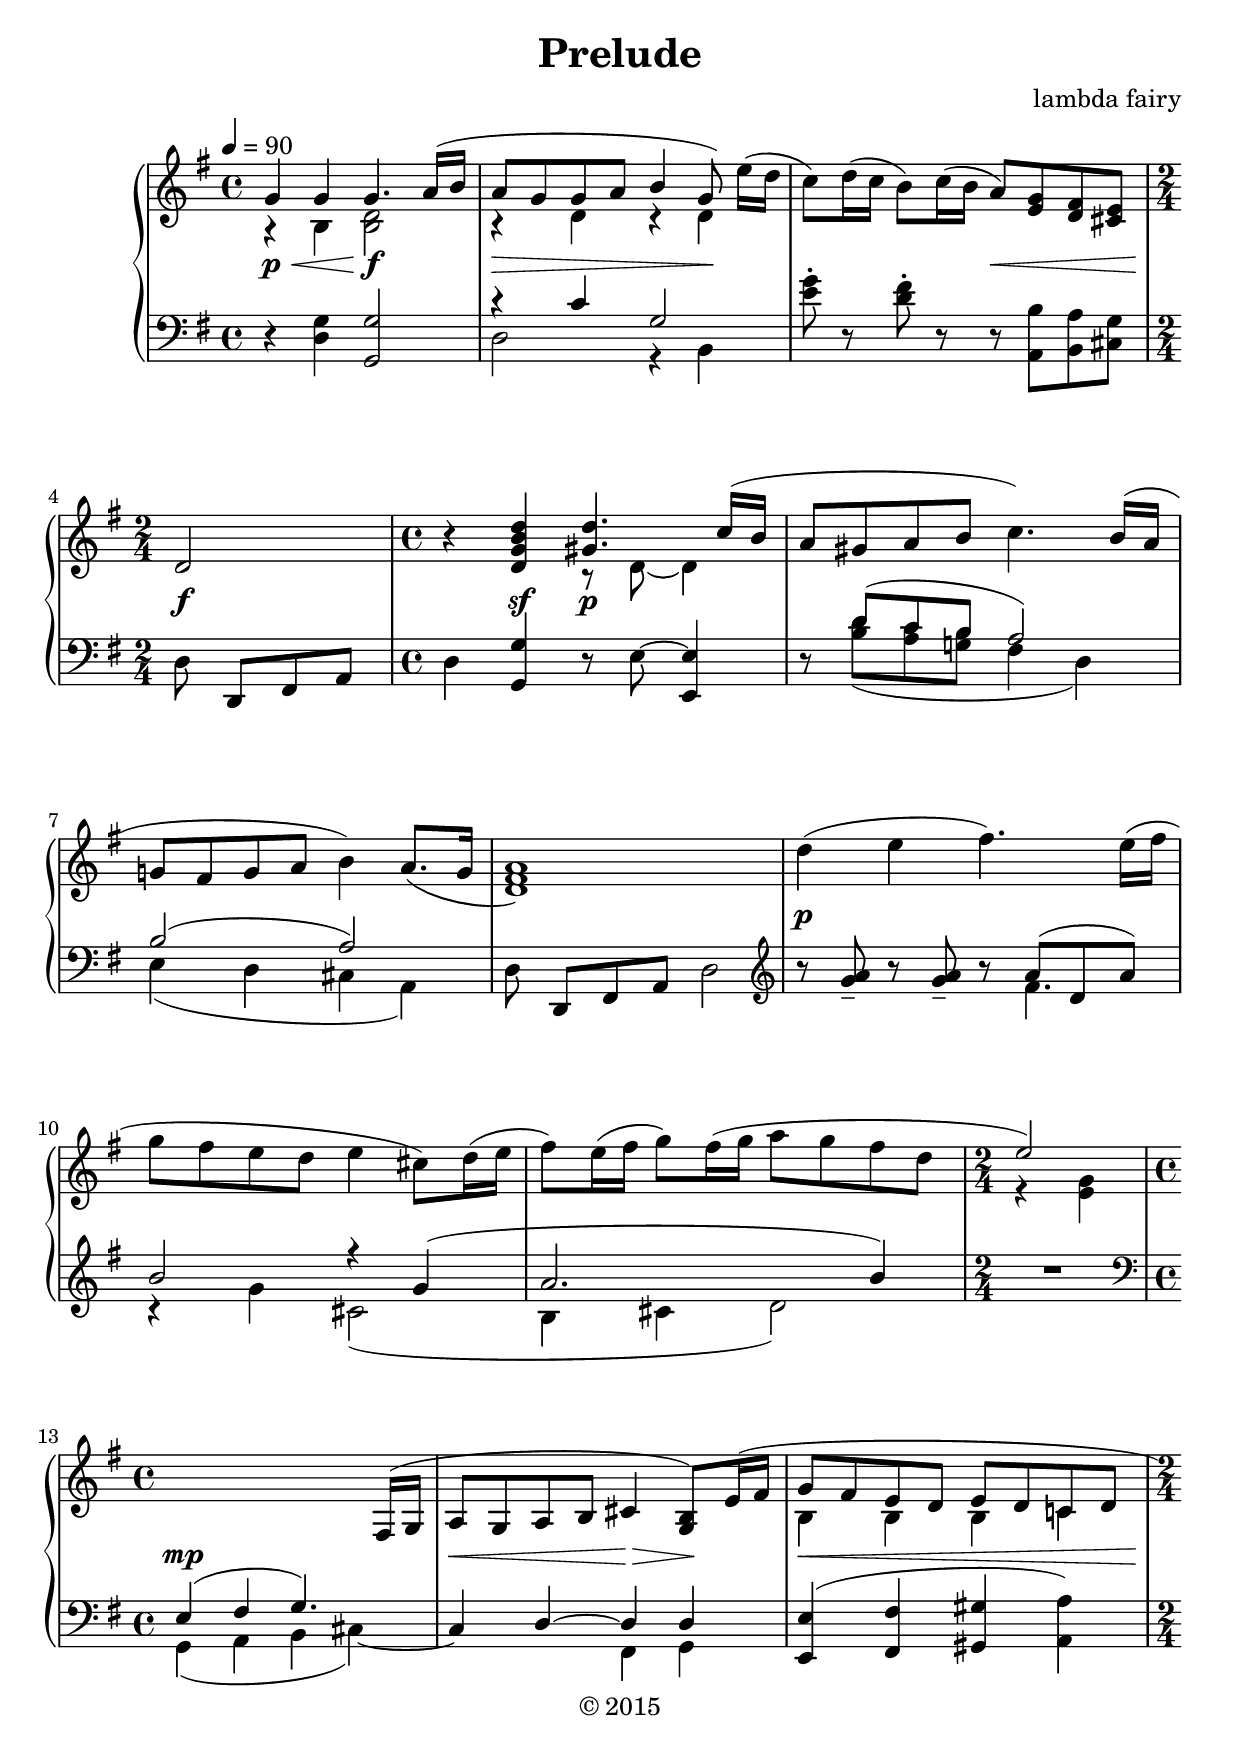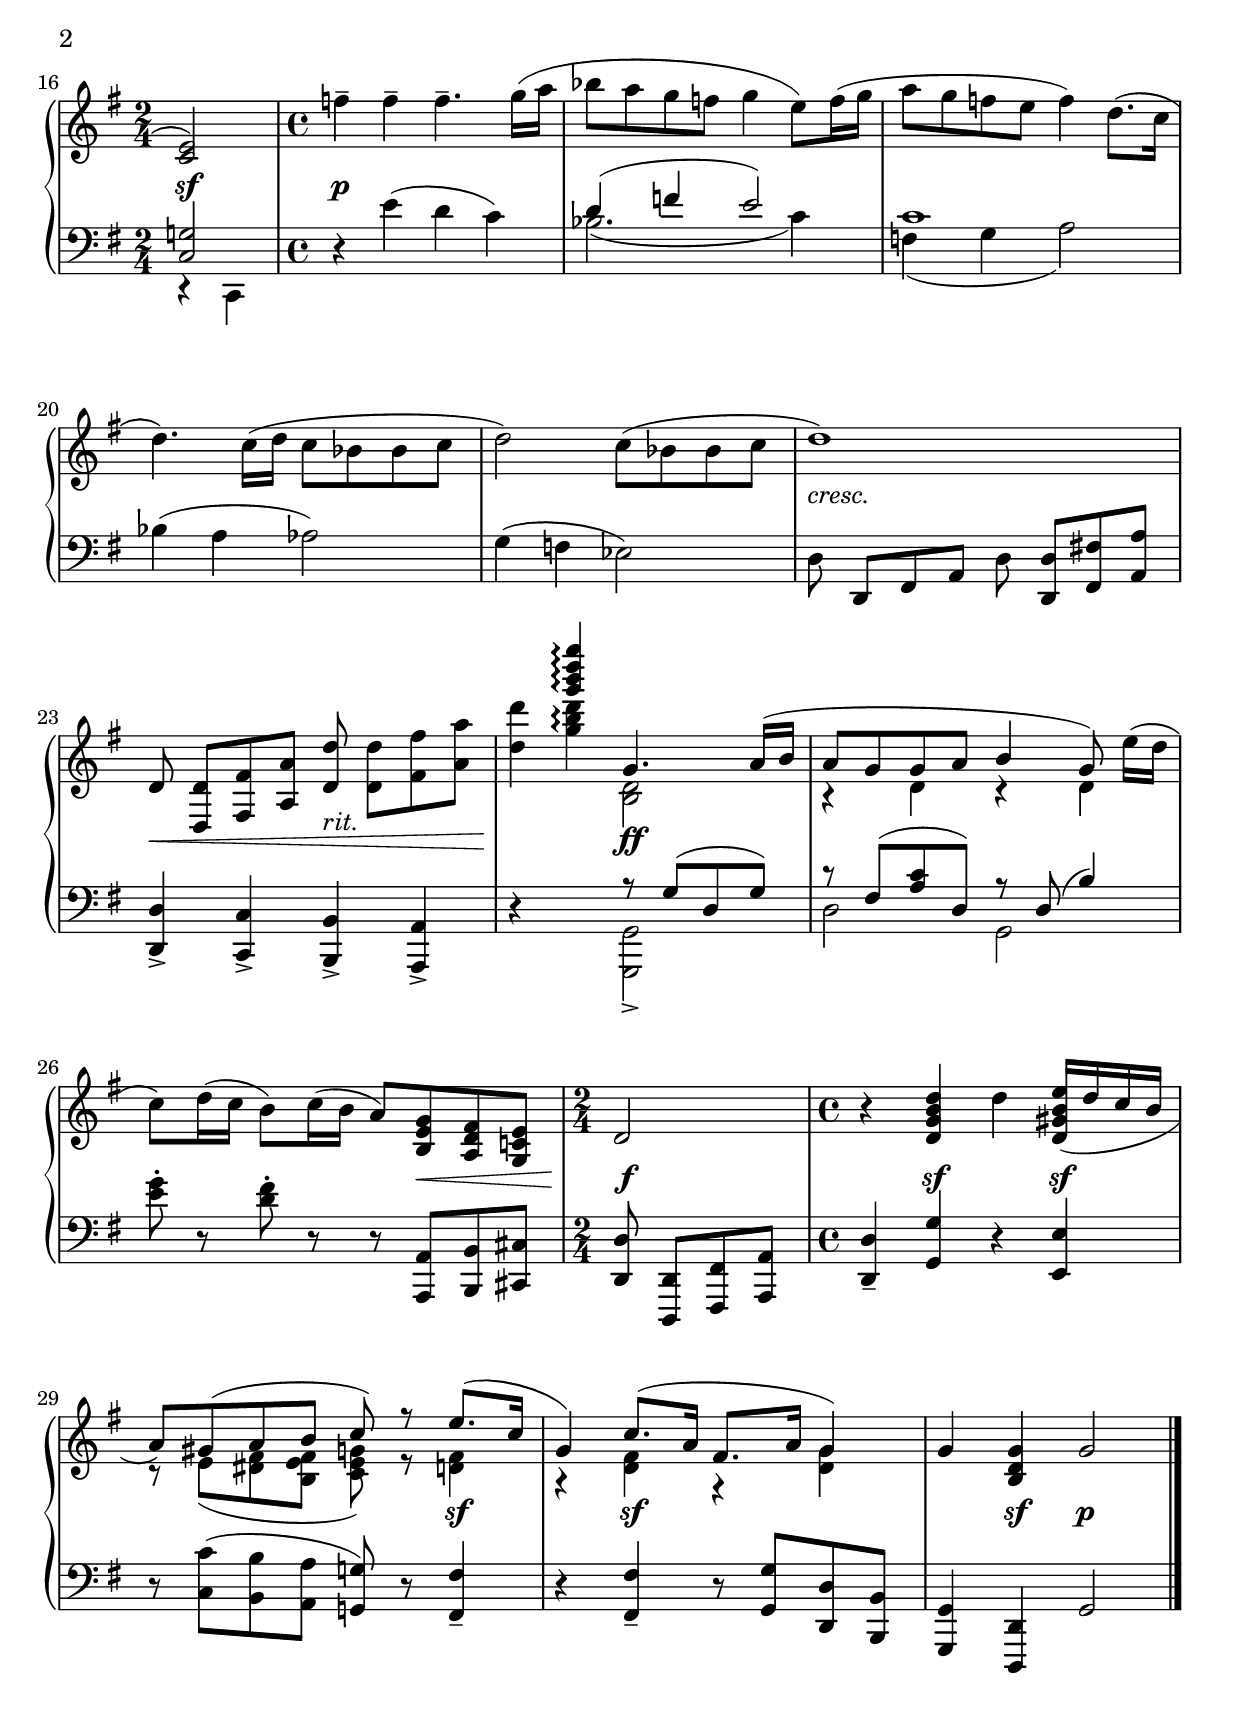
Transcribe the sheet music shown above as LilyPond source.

\version "2.18.2"

\include "articulate.ly"
\include "shared.ily"

#(set-global-staff-size 22)

\header {
    title = "Prelude"
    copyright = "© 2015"
    }

A = {
    \clef treble
    \key g \major
    \set Staff.midiInstrument = #"acoustic grand"
    \tempo 4 = 90

    \time 4/4

    \relative g' {
        << {
            | g4 g g4. a16( b
            | a8 g g a b4 g8) \stemNeutral e'16[( d]
            | c8) d16( c b8) c16( b a8) <e g> <d fs> <cs e>
            }
        \\ {
            | r4 b <b d>2
            | r4 d r d
            }>>
        \time 2/4
        | d2
        \time 4/4
        | r4 <d g b d>
        << {
            <gs d'>4. c16( b
            \stemNeutral \slurNeutral
            | a8 gs a b c4.) b16( a
            | g8 fs g a b4) a8.( g16
            | <d fs a>1)
            }
        \\ {
            r8 d ~ d4
            } >>
        }

    \relative d'' {
        << {
            \stemNeutral \slurNeutral
            | d4( e fs4.) e16( fs
            | g8 fs e d e4 cs8) d16( e
            | fs8) e16( fs g8) fs16( g a8 g fs d
            \time 2/4
            \stemUp
            | e2)
            }
        \\ {
            | s1*3
            | r4 <e, g>
            } >>
        \time 4/4
        }

    \relative d {
        << {
            \change Staff = "B" \stemUp
            | e4( fs g4.) \change Staff = "A" \stemNeutral fs16( g
            | a8 g a b cs4 <g b>8) e'16( fs
            | g8 fs e d e d c d
            \time 2/4
            | <c e>2)
            \time 4/4
            }
        \\ {
            | s1*2
            | b4 b b c
            | s2
            } >>
        }

    \relative f'' {
        | f4-- f-- f4.-- g16( a
        | bf8 a g f g4 e8) f16( g
        | a8 g f e f4) d8.( c16
        | d4.) c16( d c8 bf bf c
        | d2) c8( bf bf c
        | d1)
        | d,8 <d, d'>[ <fs fs'> <a a'>] <d d'> <d d'>[ <fs fs'> <a a'>]
        }

    \relative g' {
        | <d' d'>4 \stemUp <g' b d g>\arpeggio \stemNeutral
        << { g,,4. a16( b
            | a8 g g a b4 g8) \stemNeutral \slurNeutral e'16([ d]
            | c8) d16( c b8) c16( b a8) <b, e g> <a d fs> <g c! e>
            \time 2/4
            | d'2
            \time 4/4
            }
        \\ {
            <b d>2
            | r4 d r d
            } >>
        | r4
        << {
            \stemNeutral \slurNeutral
            <d g b d> d' <d, gs b e>16( d' c b
            \stemUp \slurUp
            | a8) gs( a b c) r e8.( c16
            | g4) c8.( a16 fs8. a16 g4)
            }
        \\ {
            s2.
            | r8 e( <ds fs> <b e fs> <c e g>) r <d fs>4
            | r <d fs> r <d g>
            } >>
        | g4 <b, d g> g'2
        }

    \bar "|."
    }

B = {
    \clef bass
    \key g \major
    \set Staff.midiInstrument = #"acoustic grand"

    \relative g {
        | r4 <d g> <g, g'>2
        << {
            | r4 c' g2
            }
        \\ {
            | d2 r4 b
            } >>
        | <e' g>8-. r <d fs>-. r r <a, b'> <b a'> <cs g'>
        | d d,[ fs a]
        | d4 <g, g'> r8 e' ~ <e, e'>4
        | r8 << { d''8( c b a2) } \\ { <b d>8( <a c> <g b> fs4 d) } >>
        | << { b'2( a) } \\ { e4( d cs a) } >>
        | d8 d,[ fs a] d2
        }

    \clef treble
    \relative d' {
        | r8 <g a>-- r <g a>-- r << { a( d, a') } \\ fs4. >>
        << {
            | b2 r4 g(
            | a2. b4)
            }
        \\ {
            | r4 g cs,2(
            | b4 cs d2)
            } >>
        | R2
        }

    \clef bass
    \relative d, {
        \stemDown \slurDown
        | g4( a b cs) ~
        \stemNeutral \slurNeutral
        | cs << { d ~ d d } \\ { s fs, g } >>
        | <e e'>( <fs fs'> <gs gs'> <a a'>)
        | << <c g'>2 \\ { r4 c, } >>
        }

    \relative f' {
        | r4 e( d c)
        << {
            | d( f e2)
            | c1
            }
        \\ {
            | bf2.( c4)
            | f,4( g a2)
            } >>
        | bf4( a af2)
        | g4( f ef2)
        | d8 d,[ fs a] d <d, d'>[ <fs fs'> <a a'>]
        | <d, d'>4-> <c c'>-> <b b'>-> <a a'>->
        }

    \relative g {
        | r \change Staff = "A" <g'' b d>\arpeggio
        \change Staff = "B" << { r8 g,,( d g) } \\ <g,, g'>2-> >>
        | << { r8 fs''( <a c> d,) r d( b'4) } \\ { d,2 g, } >>
        | <e'' g>8-. r <d fs>-. r r <a,, a'> <b b'> <cs cs'>
        | <d d'> <d, d'>[ <fs fs'> <a a'>]
        | <d d'>4-- <g g'> r <e e'>
        | r8 <c' c'>( <b b'> <a a'> <g g'>) r <fs fs'>4--
        | r <fs fs'>-- r8 <g g'> <d d'> <b b'>
        | <g g'>4 <d d'> g'2
        }
    }

dynamics = {
    {
        | s4\p\< s s2\f
        | s2.\> s4\!
        | s2 s\<
        | s2\f
        | s4 s\sf s2\p
        | s1
        | s1
        | s1
        }

    {
        | s1\p
        | s1
        | s1
        | s2
        }

    {
        | s1\mp
        | s2\< s4\> s\!
        | s1\<
        | s2\sf
        }

    {
        | s1\p
        | s1
        | s1
        | s1
        | s1
        | s1-\markup { \italic "cresc." }
        | s2\< s2^\markup { \italic "rit." }
        }

    {
        | s2\! s\ff
        | s1
        | s2 s8 s4.\<
        | s2\f
        | s4 s\sf s s\sf
        | s2. s4\sf
        | s4 s\sf s2
        | s4 s\sf s2\p
        }
    }

stuff = <<
    \new PianoStaff <<
        #(set-accidental-style 'piano)
        \new Staff = "A" { \A }
        \new Dynamics \dynamics
        \new Staff = "B" { \B }
        >>
    >>

\score {
    \stuff
    \layout { }
    }

\score {
    \articulate \stuff
    \midi { }
    }
